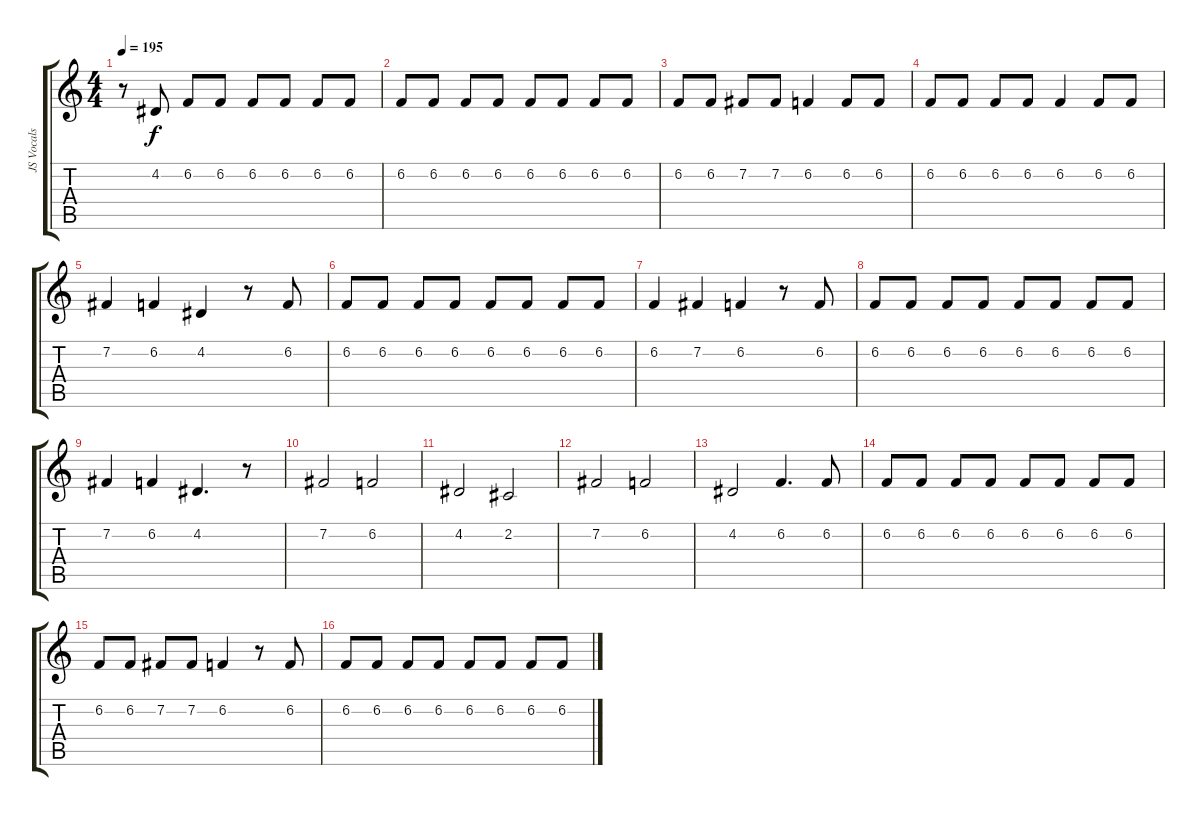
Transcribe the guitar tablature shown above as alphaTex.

\track ("JS Vocals" "JS Vocals") {instrument altosax}
\staff {score tabs}
\tuning (E4 B3 G3 D3 A2 E2) {hide}
\ts (4 4)
\tempo 195
\clef g2
\ks c
r.8{dy f} 4.2.8 6.2.8 6.2.8 6.2.8 6.2.8 6.2.8 6.2.8 |
6.2.8 6.2.8 6.2.8 6.2.8 6.2.8 6.2.8 6.2.8 6.2.8 |
6.2.8 6.2.8 7.2.8 7.2.8 6.2.4 6.2.8 6.2.8 |
6.2.8 6.2.8 6.2.8 6.2.8 6.2.4 6.2.8 6.2.8 |
7.2.4 6.2.4 4.2.4 r.8 6.2.8 |
6.2.8 6.2.8 6.2.8 6.2.8 6.2.8 6.2.8 6.2.8 6.2.8 |
6.2.4 7.2.4 6.2.4 r.8 6.2.8 |
6.2.8 6.2.8 6.2.8 6.2.8 6.2.8 6.2.8 6.2.8 6.2.8 |
7.2.4 6.2.4 4.2.4{d} r.8 |
7.2.2 6.2.2 |
4.2.2 2.2.2 |
7.2.2 6.2.2 |
4.2.2 6.2.4{d} 6.2.8 |
6.2.8 6.2.8 6.2.8 6.2.8 6.2.8 6.2.8 6.2.8 6.2.8 |
6.2.8 6.2.8 7.2.8 7.2.8 6.2.4 r.8 6.2.8 |
6.2.8 6.2.8 6.2.8 6.2.8 6.2.8 6.2.8 6.2.8 6.2.8
